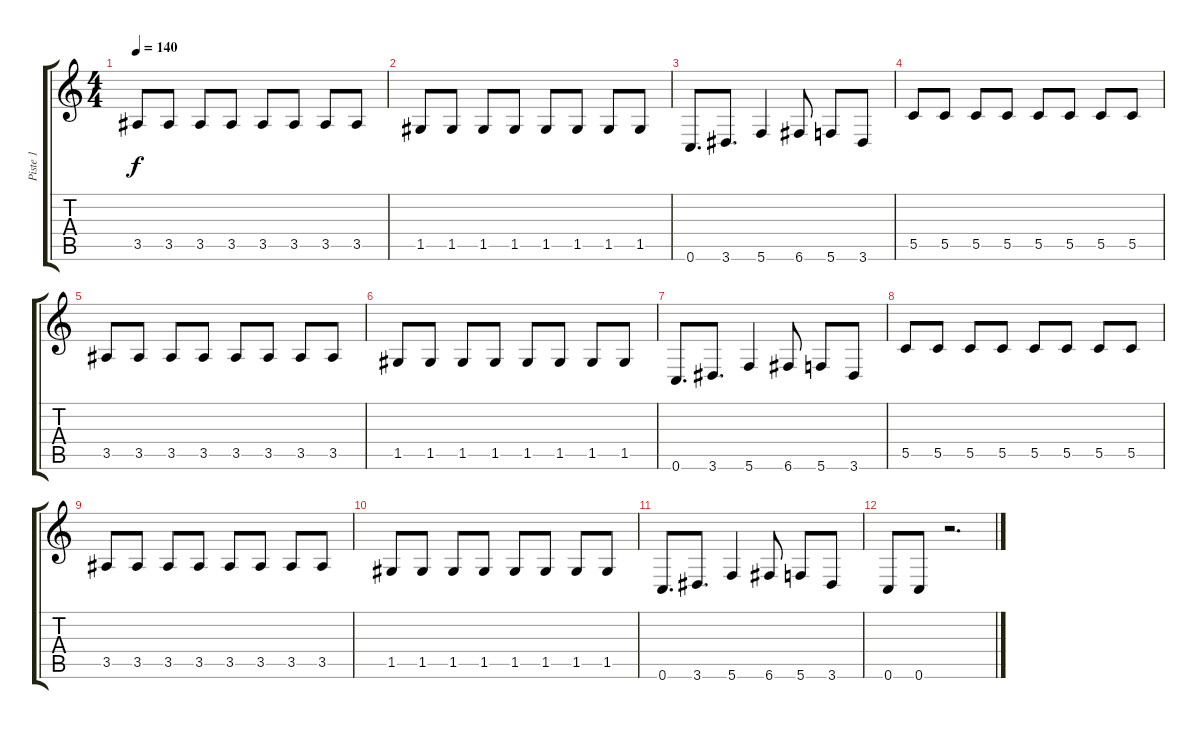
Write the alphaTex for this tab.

\track ("Piste 1" "Piste 1") {instrument electricbasspick}
\staff {score tabs}
\tuning (D4 A3 F3 C3 G2 C2) {hide}
\ts (4 4)
\tempo 140
\clef g2
\ks c
3.5.8{dy f} 3.5.8 3.5.8 3.5.8 3.5.8 3.5.8 3.5.8 3.5.8 |
1.5.8 1.5.8 1.5.8 1.5.8 1.5.8 1.5.8 1.5.8 1.5.8 |
0.6.8{d} 3.6.8{d} 5.6.4 6.6.8 5.6.8 3.6.8 |
5.5.8 5.5.8 5.5.8 5.5.8 5.5.8 5.5.8 5.5.8 5.5.8 |
3.5.8 3.5.8 3.5.8 3.5.8 3.5.8 3.5.8 3.5.8 3.5.8 |
1.5.8 1.5.8 1.5.8 1.5.8 1.5.8 1.5.8 1.5.8 1.5.8 |
0.6.8{d} 3.6.8{d} 5.6.4 6.6.8 5.6.8 3.6.8 |
5.5.8 5.5.8 5.5.8 5.5.8 5.5.8 5.5.8 5.5.8 5.5.8 |
3.5.8 3.5.8 3.5.8 3.5.8 3.5.8 3.5.8 3.5.8 3.5.8 |
1.5.8 1.5.8 1.5.8 1.5.8 1.5.8 1.5.8 1.5.8 1.5.8 |
0.6.8{d} 3.6.8{d} 5.6.4 6.6.8 5.6.8 3.6.8 |
0.6.8 0.6.8 r.2{d}
